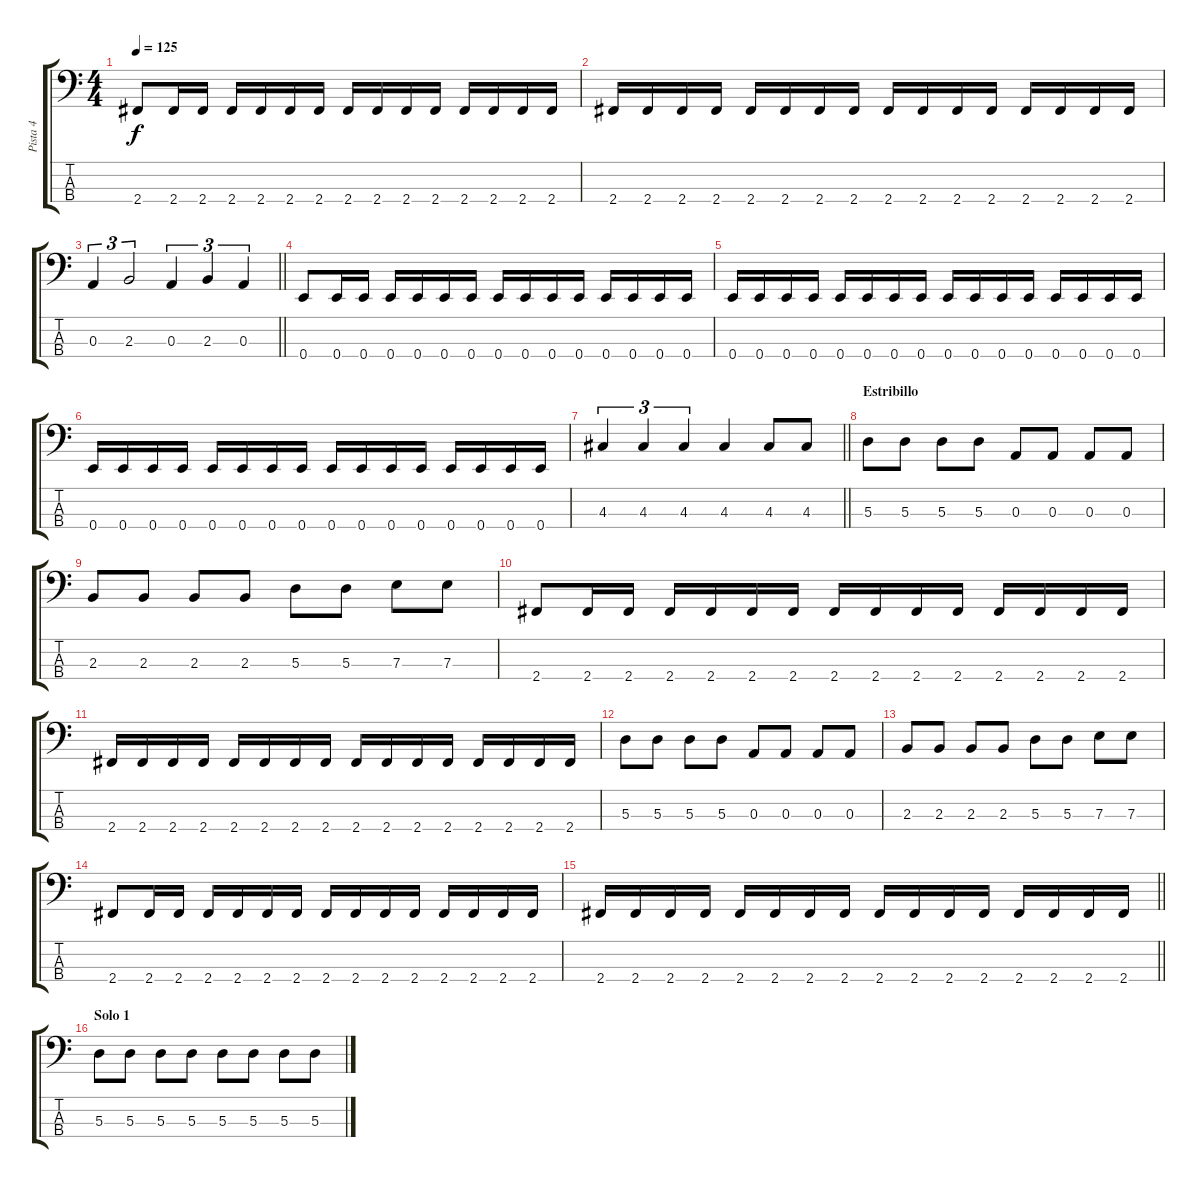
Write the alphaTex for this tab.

\track ("Pista 4" "Pista 4") {instrument electricbassfinger}
\staff {score tabs}
\tuning (G2 D2 A1 E1) {hide}
\ts (4 4)
\tempo 125
\clef f4
\ks c
2.4.8{dy f} 2.4.16 2.4.16 2.4.16 2.4.16 2.4.16 2.4.16 2.4.16 2.4.16 2.4.16 2.4.16 2.4.16 2.4.16 2.4.16 2.4.16 |
2.4.16 2.4.16 2.4.16 2.4.16 2.4.16 2.4.16 2.4.16 2.4.16 2.4.16 2.4.16 2.4.16 2.4.16 2.4.16 2.4.16 2.4.16 2.4.16 |
\barLineRight lightlight
0.3.4{tu (3 2)} 2.3.2{tu (3 2)} 0.3.4{tu (3 2)} 2.3.4{tu (3 2)} 0.3.4{tu (3 2)} |
0.4.8 0.4.16 0.4.16 0.4.16 0.4.16 0.4.16 0.4.16 0.4.16 0.4.16 0.4.16 0.4.16 0.4.16 0.4.16 0.4.16 0.4.16 |
0.4.16 0.4.16 0.4.16 0.4.16 0.4.16 0.4.16 0.4.16 0.4.16 0.4.16 0.4.16 0.4.16 0.4.16 0.4.16 0.4.16 0.4.16 0.4.16 |
0.4.16 0.4.16 0.4.16 0.4.16 0.4.16 0.4.16 0.4.16 0.4.16 0.4.16 0.4.16 0.4.16 0.4.16 0.4.16 0.4.16 0.4.16 0.4.16 |
\barLineRight lightlight
4.3.4{tu (3 2)} 4.3.4{tu (3 2)} 4.3.4{tu (3 2)} 4.3.4 4.3.8 4.3.8 |
\section ("" "Estribillo")
5.3.8 5.3.8 5.3.8 5.3.8 0.3.8 0.3.8 0.3.8 0.3.8 |
2.3.8 2.3.8 2.3.8 2.3.8 5.3.8 5.3.8 7.3.8 7.3.8 |
2.4.8 2.4.16 2.4.16 2.4.16 2.4.16 2.4.16 2.4.16 2.4.16 2.4.16 2.4.16 2.4.16 2.4.16 2.4.16 2.4.16 2.4.16 |
2.4.16 2.4.16 2.4.16 2.4.16 2.4.16 2.4.16 2.4.16 2.4.16 2.4.16 2.4.16 2.4.16 2.4.16 2.4.16 2.4.16 2.4.16 2.4.16 |
5.3.8 5.3.8 5.3.8 5.3.8 0.3.8 0.3.8 0.3.8 0.3.8 |
2.3.8 2.3.8 2.3.8 2.3.8 5.3.8 5.3.8 7.3.8 7.3.8 |
2.4.8 2.4.16 2.4.16 2.4.16 2.4.16 2.4.16 2.4.16 2.4.16 2.4.16 2.4.16 2.4.16 2.4.16 2.4.16 2.4.16 2.4.16 |
\barLineRight lightlight
2.4.16 2.4.16 2.4.16 2.4.16 2.4.16 2.4.16 2.4.16 2.4.16 2.4.16 2.4.16 2.4.16 2.4.16 2.4.16 2.4.16 2.4.16 2.4.16 |
\section ("" "Solo 1")
5.3.8 5.3.8 5.3.8 5.3.8 5.3.8 5.3.8 5.3.8 5.3.8
